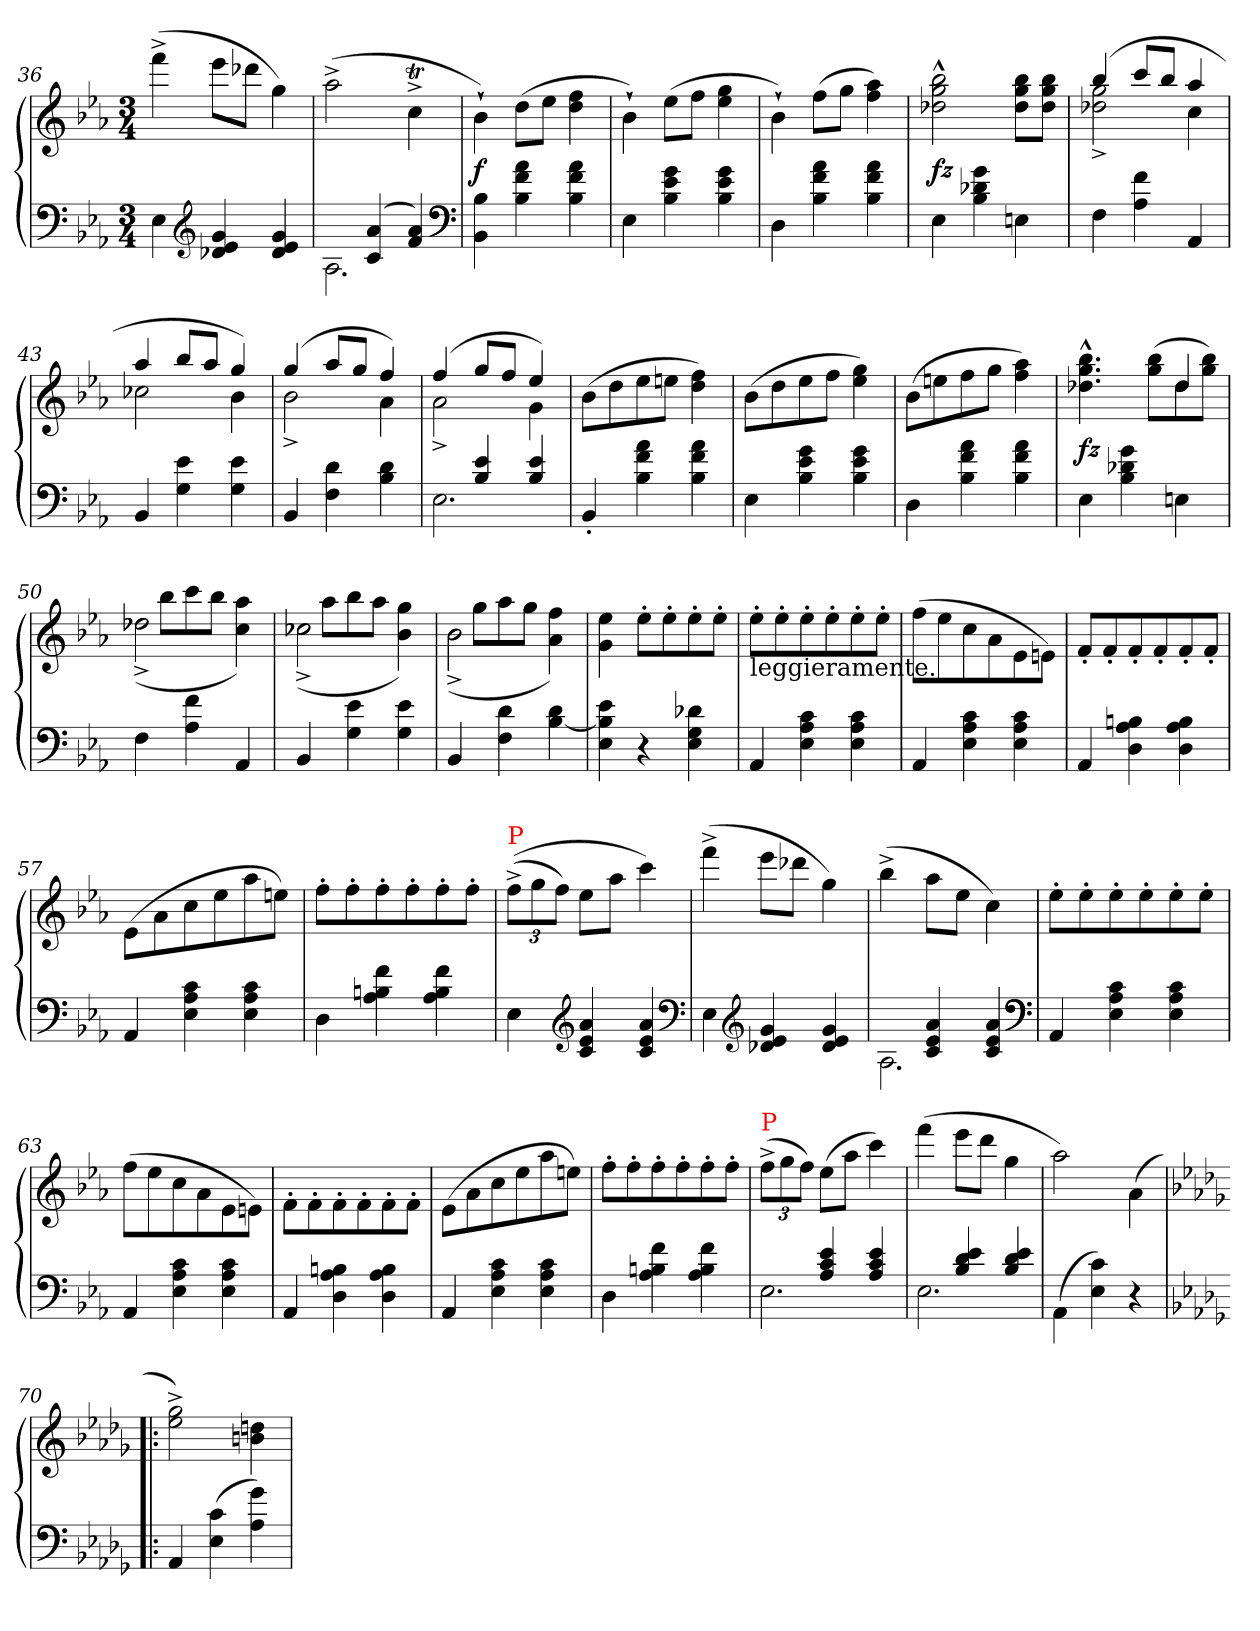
**kern	**kern	**dynam
*part1	*part1	*part1
*staff2	*staff1	*staff1/2
*clefF4	*clefG2	*
*k[b-e-a-]	*k[b-e-a-]	*
*E-:	*E-:	*
*M3/4	*M3/4	*
=36	=36	=36
4E-	(4fff^<	.
*clefG2	*	*
4g 4e- 4d-X	8eee-L	.
.	8ddd-XJ	.
4g 4e- 4d-	4gg)	.
=37	=37	=37
*^	*	*
4ryy	2.A-	(>2aa-^<	.
(<4a- 4c	.	.	.
4a- 4f)	.	4ccT^<	.
*v	*v	*	*
*clefF4	*	*
=38	=38	=38
4B- 4BB-	4b-`)	f
4a- 4f 4B-	(>8ddL	.
.	8ee-J	.
4a- 4f 4B-	4ff 4dd	.
=39	=39	=39
4E-	4b-`)	.
4g 4e- 4B-	(8ee-L	.
.	8ffJ	.
4g 4e- 4B-	4gg 4ee-	.
=40	=40	=40
4D	4b-`)	.
4a- 4f 4B-	(8ffL	.
.	8ggJ	.
4a- 4f 4B-	4aa- 4ff)	.
=41	=41	=41
4E-	2bb-^^ 2gg^^ 2dd-X^^	fz
4g 4d-X 4B-	.	.
4En	8bb- 8gg 8dd-L	.
.	8bb- 8gg 8dd-J	.
=42	=42	=42
*	*^	*
4F	(4bb-	2gg^ 2dd-X^	.
4f 4A-	8cccL	.	.
.	8bb-J	.	.
4AA-	4aa-	4cc	.
=43	=43	=43	=43
4BB-	4aa-	2cc-X	.
4e- 4G	8bb-L	.	.
.	8aa-J	.	.
4e- 4G	4gg)	4b-	.
=44	=44	=44	=44
4BB-	(4gg	2b-^	.
4d 4F	8aa-L	.	.
.	8ggJ	.	.
4d 4B-	4ff)	4a-	.
=45	=45	=45	=45
*^	*	*	*
4ryy	2.E-	(4ff	2a-^	.
4e- 4B-	.	8ggL	.	.
.	.	8ffJ	.	.
4e- 4B-	.	4ee-)	4g	.
*v	*v	*	*	*
*	*v	*v	*
=46	=46	=46
4BB-'	(>8b-L	.
.	8dd	.
4a- 4f 4B-	8ee-	.
.	8eenJ	.
4a- 4f 4B-	4ff 4dd)	.
=47	=47	=47
4E-	(>8b-L	.
.	8dd	.
4g 4e- 4B-	8ee-	.
.	8ffJ	.
4g 4e- 4B-	4gg 4ee-)	.
=48	=48	=48
4D	(8b-L	.
.	8een	.
4a- 4f 4B-	8ff	.
.	8ggJ	.
4a- 4f 4B-	4aa- 4ff)	.
=49	=49	=49
*	*^	*
4E-	2ryy	4.bb-^^> 4.gg^^> 4.dd-X^^>	fz
4g 4d-X 4B-	.	.	.
.	.	(8bb- 8ggL	.
4En	4dd-	8dd-	.
.	.	8bb- 8ggJ)	.
=50	=50	=50	=50
!	!	!LO:N:vis=2	!
4F	2dd-X\	(>8dd-X^<	.
.	.	8bb-L	.
4f 4A-	.	8ccc	.
.	.	8bb-J	.
4AA-	4ryy	4aa- 4cc)	.
=51	=51	=51	=51
!	!	!LO:N:vis=2	!
4BB-	2cc-X\	(>8cc-X^<	.
.	.	8aa-L	.
4e- 4G	.	8bb-	.
.	.	8aa-J	.
4e- 4G	4ryy	4gg 4b-)	.
=52	=52	=52	=52
!	!	!LO:N:vis=2	!
4BB-	2b-\	(>8b-^<	.
.	.	8ggL	.
4d 4F	.	8aa-	.
.	.	8ggJ	.
4d [4B-	4ryy	4ff 4a-)	.
*	*v	*v	*
=53	=53	=53
4e- 4B-] 4E-	4ee- 4g	.
4r	8ee-'L	.
.	8ee-'	.
4d-X 4G 4E-	8ee-'	.
.	8ee-'J	.
=54	=54	=54
!	!LO:TX:b:t=leggieramente.	!
4AA-	8ee-'L	.
.	8ee-'	.
4c 4A- 4E-	8ee-'	.
.	8ee-'	.
4c 4A- 4E-	8ee-'	.
.	8ee-'J	.
=55	=55	=55
4AA-	(>8ff\L	.
.	8ee-	.
4c 4A- 4E-	8cc	.
.	8a-	.
4c 4A- 4E-	8e-	.
.	8enJ)	.
=56	=56	=56
4AA-	8f'L	.
.	8f'	.
4Bn 4A- 4D	8f'	.
.	8f'	.
4B 4A- 4D	8f'	.
.	8f'J	.
=57	=57	=57
4AA-	(8e-L	.
.	8a-	.
4c 4A- 4E-	8cc	.
.	8ee-	.
4c 4A- 4E-	8aa-	.
.	8eenJ)	.
=58	=58	=58
4D	8ff'L	.
.	8ff'	.
4f 4Bn 4A-	8ff'	.
.	8ff'	.
4f 4B 4A-	8ff'	.
.	8ff'J	.
=59	=59	=59
*	*Xbrackettup	*
!	!LO:TX:a:color=red:t=P	!
4E-	((12ff^<L	.
.	12gg	.
.	12ffJ)	.
*clefG2	*	*
4a- 4e- 4c	8ee-L	.
.	8aa-J	.
4a- 4e- 4c	4ccc)	.
*clefF4	*	*
=60	=60	=60
4E-	(4fff^<	.
*clefG2	*	*
4g 4e- 4d-X	8eee-L	.
.	8ddd-XJ	.
4g 4e- 4d-	4gg)	.
=61	=61	=61
*^	*	*
4ryy	2.A-	(4bb-^<	.
4a- 4e- 4c	.	8aa-L	.
.	.	8ee-J	.
4a- 4e- 4c	.	4cc)	.
*v	*v	*	*
*clefF4	*	*
=62	=62	=62
4AA-	8ee-'L	.
.	8ee-'	.
4c 4A- 4E-	8ee-'	.
.	8ee-'	.
4c 4A- 4E-	8ee-'	.
.	8ee-'J	.
=63	=63	=63
4AA-	(>8ff\L	.
.	8ee-	.
4c 4A- 4E-	8cc	.
.	8a-	.
4c 4A- 4E-	8e-	.
.	8enJ)	.
=64	=64	=64
4AA-	8f'\L	.
.	8f'	.
4Bn 4A- 4D	8f'	.
.	8f'	.
4B 4A- 4D	8f'	.
.	8f'J	.
=65	=65	=65
4AA-	(>8e-L	.
.	8a-	.
4c 4A- 4E-	8cc	.
.	8ee-	.
4c 4A- 4E-	8aa-	.
.	8eenJ)	.
=66	=66	=66
4D	8ff'L	.
.	8ff'	.
4f 4Bn 4A-	8ff'	.
.	8ff'	.
4f 4B 4A-	8ff'	.
.	8ff'J	.
=67	=67	=67
*^	*	*
!	!	!LO:TX:a:color=red:t=P	!
4ryy	2.E-	(12ff^<L	.
.	.	12gg	.
.	.	12ffJ)	.
4e- 4c 4A-	.	(8ee-L	.
.	.	8aa-J	.
4e- 4c 4A-	.	4ccc)	.
=68	=68	=68	=68
4ryy	2.E-	(4fff	.
4e- 4d 4B-	.	8eee-L	.
.	.	8dddJ	.
4e- 4d 4B-	.	4gg	.
*v	*v	*	*
=69	=69	=69
(4AA-\	2aa-)	.
4c 4E-)	.	.
4r	(>4a-\	.
=70!|:	=70!|:	=70!|:
*k[b-e-a-d-g-]	*k[b-e-a-d-g-]	*
4AA-	2gg-^< 2ee-^<)	.
(4c 4E-	.	.
4g- 4A-)	4ddn 4bn	.
=	=	=
*-	*-	*-
